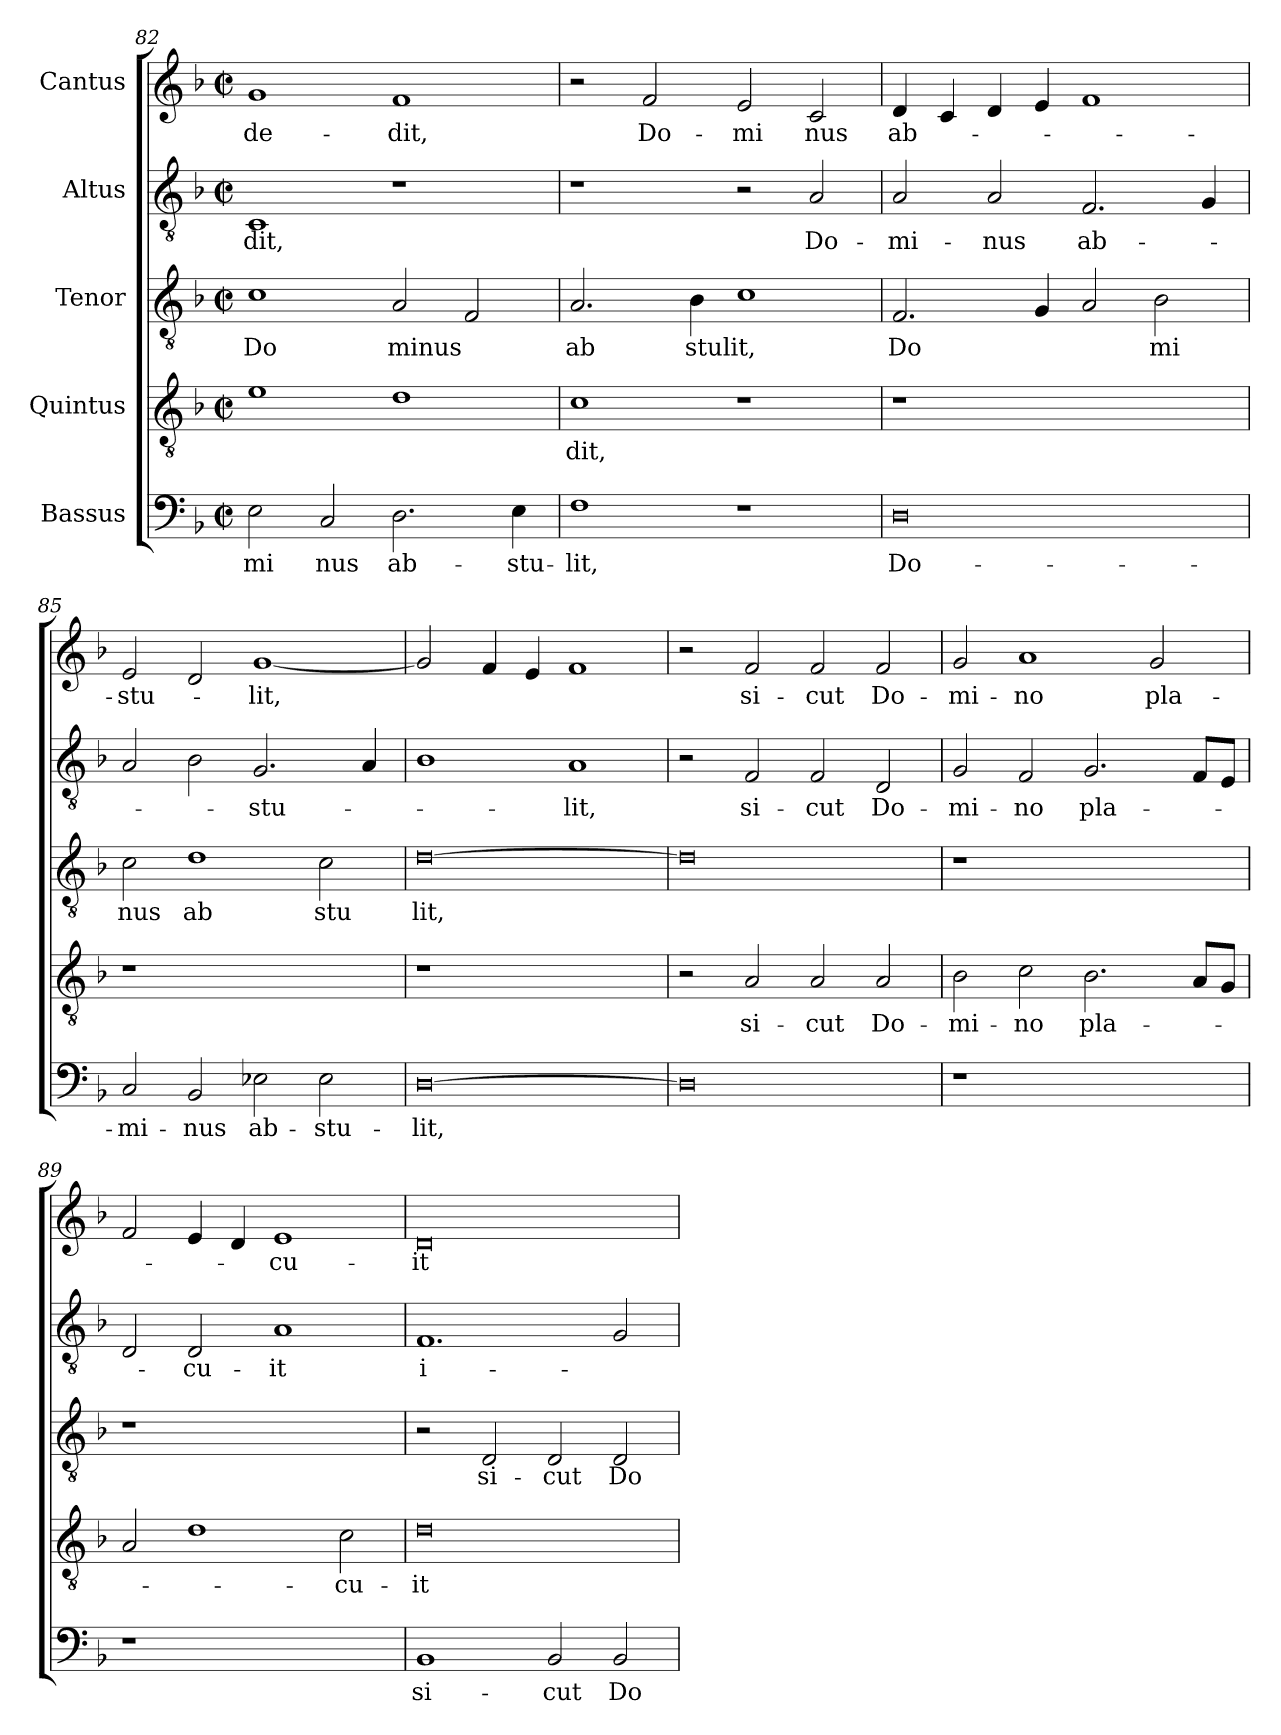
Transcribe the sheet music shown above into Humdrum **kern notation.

**kern	**text	**kern	**text	**kern	**text	**kern	**text	**kern	**text
*part5	*part5	*part4	*part4	*part3	*part3	*part2	*part2	*part1	*part1
*staff5	*staff5	*staff4	*staff4	*staff3	*staff3	*staff2	*staff2	*staff1	*staff1
*I"Bassus	*	*I"Quintus	*	*I"Tenor	*	*I"Altus	*	*I"Cantus	*
*clefF4	*	*clefGv2	*	*clefGv2	*	*clefGv2	*	*clefG2	*
*k[b-]	*	*k[b-]	*	*k[b-]	*	*k[b-]	*	*k[b-]	*
*F:	*	*F:	*	*F:	*	*F:	*	*F:	*
*M2/2	*	*M2/2	*	*M2/2	*	*M2/2	*	*M2/2	*
*met(c|)	*	*met(c|)	*	*met(c|)	*	*met(c|)	*	*met(c|)	*
=82	=82	=82	=82	=82	=82	=82	=82	=82	=82
2E\	-mi	1e	.	1c	Do	1C	-dit,	1g	de-
2C/	nus	.	.	.	.	.	.	.	.
2.D\	ab-	1d	.	2A/	minus	1r	.	1f	-dit,
.	.	.	.	2F/	.	.	.	.	.
4E\	-stu-	.	.	.	.	.	.	.	.
=83	=83	=83	=83	=83	=83	=83	=83	=83	=83
1F	-lit,	1c	-dit,	2.A/	ab	1r	.	2r	.
.	.	.	.	.	.	.	.	2f/	Do-
.	.	.	.	4B-\	stulit,	.	.	.	.
1r	.	1r	.	1c	.	2r	.	2e/	-mi
.	.	.	.	.	.	2A/	Do-	2c/	nus
=84	=84	=84	=84	=84	=84	=84	=84	=84	=84
0D	Do-	1r	.	2.F/	Do	2A/	-mi-	4d/	ab-
.	.	.	.	.	.	.	.	4c/	.
.	.	.	.	.	.	2A/	-nus	4d/	.
.	.	.	.	4G/	.	.	.	4e/	.
.	.	1ryy	.	2A/	.	2.F/	ab-	1f	.
.	.	.	.	2B-\	mi	.	.	.	.
.	.	.	.	.	.	4G/	.	.	.
=85	=85	=85	=85	=85	=85	=85	=85	=85	=85
2C/	-mi-	1r	.	2c\	nus	2A/	.	2e/	-stu-
2BB-/	-nus	.	.	1d	ab	2B-\	.	2d/	.
2E-X\	ab-	1ryy	.	.	.	2.G/	-stu-	[1g	-lit,
2E-\	-stu-	.	.	2c\	stu	.	.	.	.
.	.	.	.	.	.	4A/	.	.	.
=86	=86	=86	=86	=86	=86	=86	=86	=86	=86
[0D	-lit,	1r	.	[0d	lit,	1B-	.	2g/]	.
.	.	.	.	.	.	.	.	4f/	.
.	.	.	.	.	.	.	.	4e/	.
.	.	1ryy	.	.	.	1A	-lit,	1f	.
!!LO:LB:g=z
=87	=87	=87	=87	=87	=87	=87	=87	=87	=87
0D]	.	2r	.	0d]	.	2r	.	2r	.
.	.	2A/	si-	.	.	2F/	si-	2f/	si-
.	.	2A/	-cut	.	.	2F/	-cut	2f/	-cut
.	.	2A/	Do-	.	.	2D/	Do-	2f/	Do-
=88	=88	=88	=88	=88	=88	=88	=88	=88	=88
1r	.	2B-\	-mi-	1r	.	2G/	-mi-	2g/	-mi-
.	.	2c\	-no	.	.	2F/	-no	1a	-no
1ryy	.	2.B-\	pla-	1ryy	.	2.G/	pla-	.	.
.	.	.	.	.	.	.	.	2g/	pla-
.	.	8A/L	.	.	.	8F/L	.	.	.
.	.	8G/J	.	.	.	8E/J	.	.	.
=89	=89	=89	=89	=89	=89	=89	=89	=89	=89
1r	.	2A/	.	1r	.	2D/	.	2f/	.
.	.	1d	.	.	.	2D/	-cu-	4e/	.
.	.	.	.	.	.	.	.	4d/	.
1ryy	.	.	.	1ryy	.	1A	-it	1e	-cu-
.	.	2c\	-cu-	.	.	.	.	.	.
=90	=90	=90	=90	=90	=90	=90	=90	=90	=90
1BB-	si-	0d	-it	2r	.	1.F	i-	0d	-it
.	.	.	.	2D/	si-	.	.	.	.
2BB-/	-cut	.	.	2D/	-cut	.	.	.	.
2BB-/	Do-	.	.	2D/	Do-	2G/	.	.	.
=	=	=	=	=	=	=	=	=	=
*-	*-	*-	*-	*-	*-	*-	*-	*-	*-
